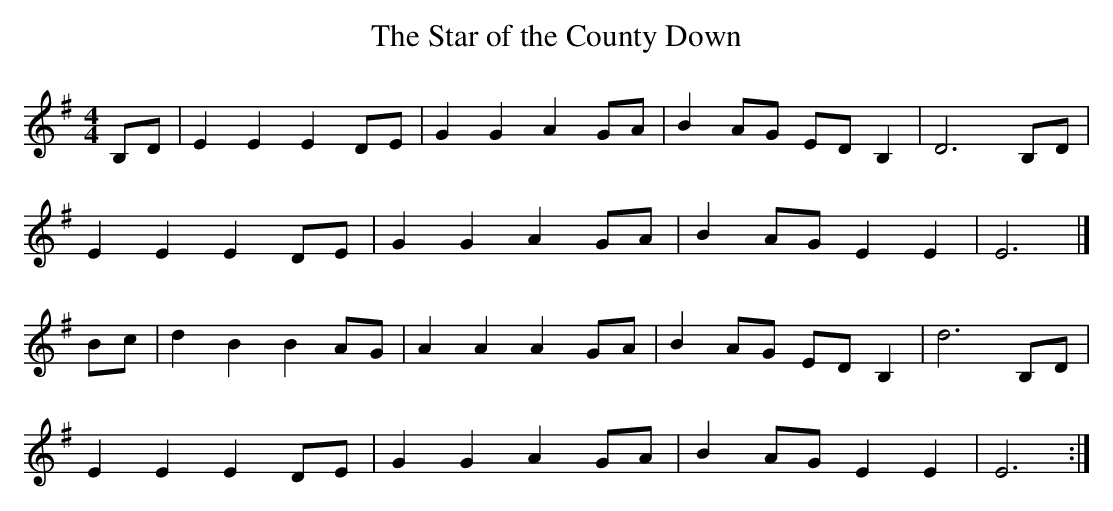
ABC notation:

X:1
T:Star of the County Down, The
M:4/4
L:1/8
K:Em
B,D|E2 E2 E2 DE|G2 G2 A2 GA|B2 AG ED B,2|D6 B,D|
E2 E2 E2 DE|G2 G2 A2 GA|B2 AG E2 E2|E6|]
Bc|d2 B2 B2 AG|A2 A2 A2 GA|B2 AG ED B,2|d6 B,D|
E2 E2 E2 DE|G2 G2 A2 GA|B2 AG E2 E2|E6:|]
